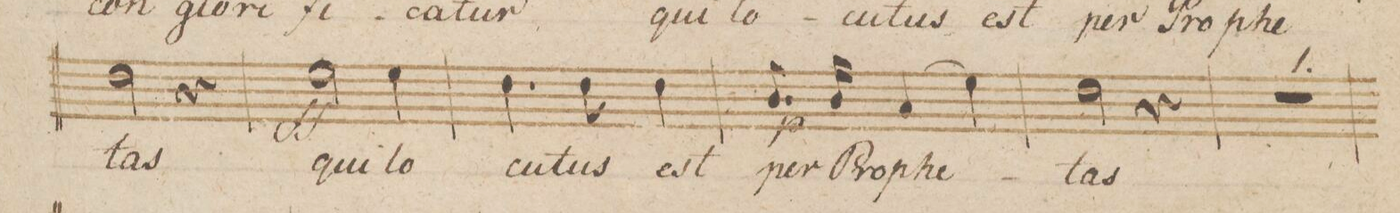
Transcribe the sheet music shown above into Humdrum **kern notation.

**kern	**text	**dynam
*I"Tenore.	*	*
*clefC4	*	*
*k[b-]	*	*
*met(c|)	*	*
*M3/4	*	*
2c\	-tas	.
4r	.	.
=187	=187	=187
2d\	qui	ff
4d\	lo-	.
=188	=188	=188
4.c\	-cu-	.
8c\	-tus	.
4c\	est	.
=189	=189	=189
8.A/	per	p
16A/	Pro-	.
(4G/	-phe-	.
4d\)	.	.
=190	=190	=190
2c\	-tas	.
4r	.	.
=191	=191	=191
2.r	.	.
=192	=192	=192
*-	*-	*-
